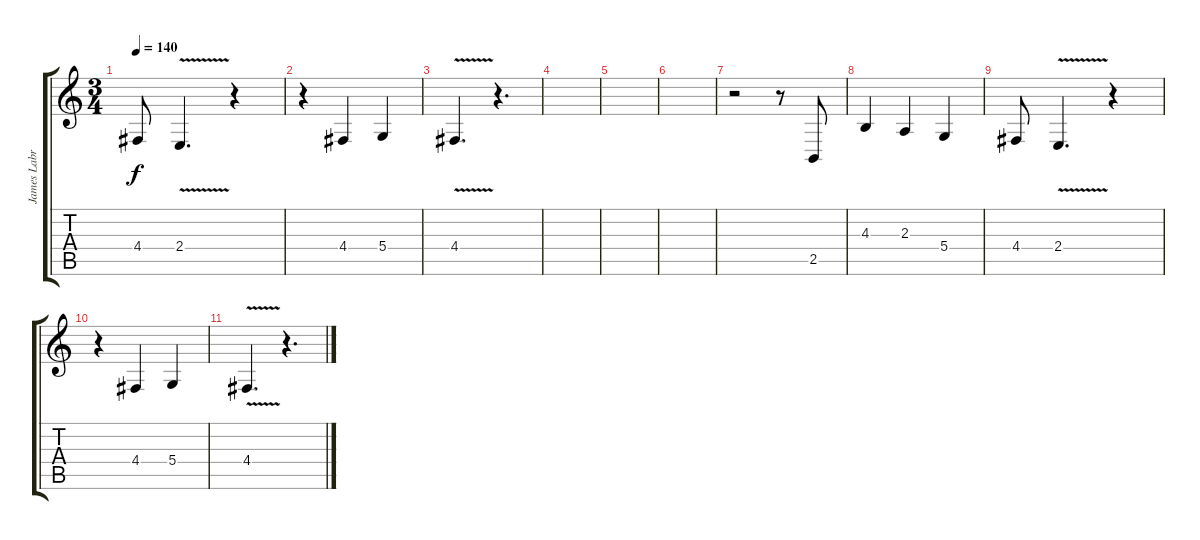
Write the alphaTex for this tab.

\track ("James Labrie" "James Labr") {instrument clarinet}
\staff {score tabs}
\tuning (E4 B3 G3 D3 A2 E2) {hide}
\ts (3 4)
\tempo 140
\clef g2
\ks c
4.4.8{dy f} 2.4{v}.4{d} r.4 |
r.4 4.4.4 5.4.4 |
4.4{v}.4{d} r.4{d} |
|
|
|
r.2 r.8 2.5.8 |
4.3.4 2.3.4 5.4.4 |
4.4.8 2.4{v}.4{d} r.4 |
r.4 4.4.4 5.4.4 |
4.4{v}.4{d} r.4{d}
